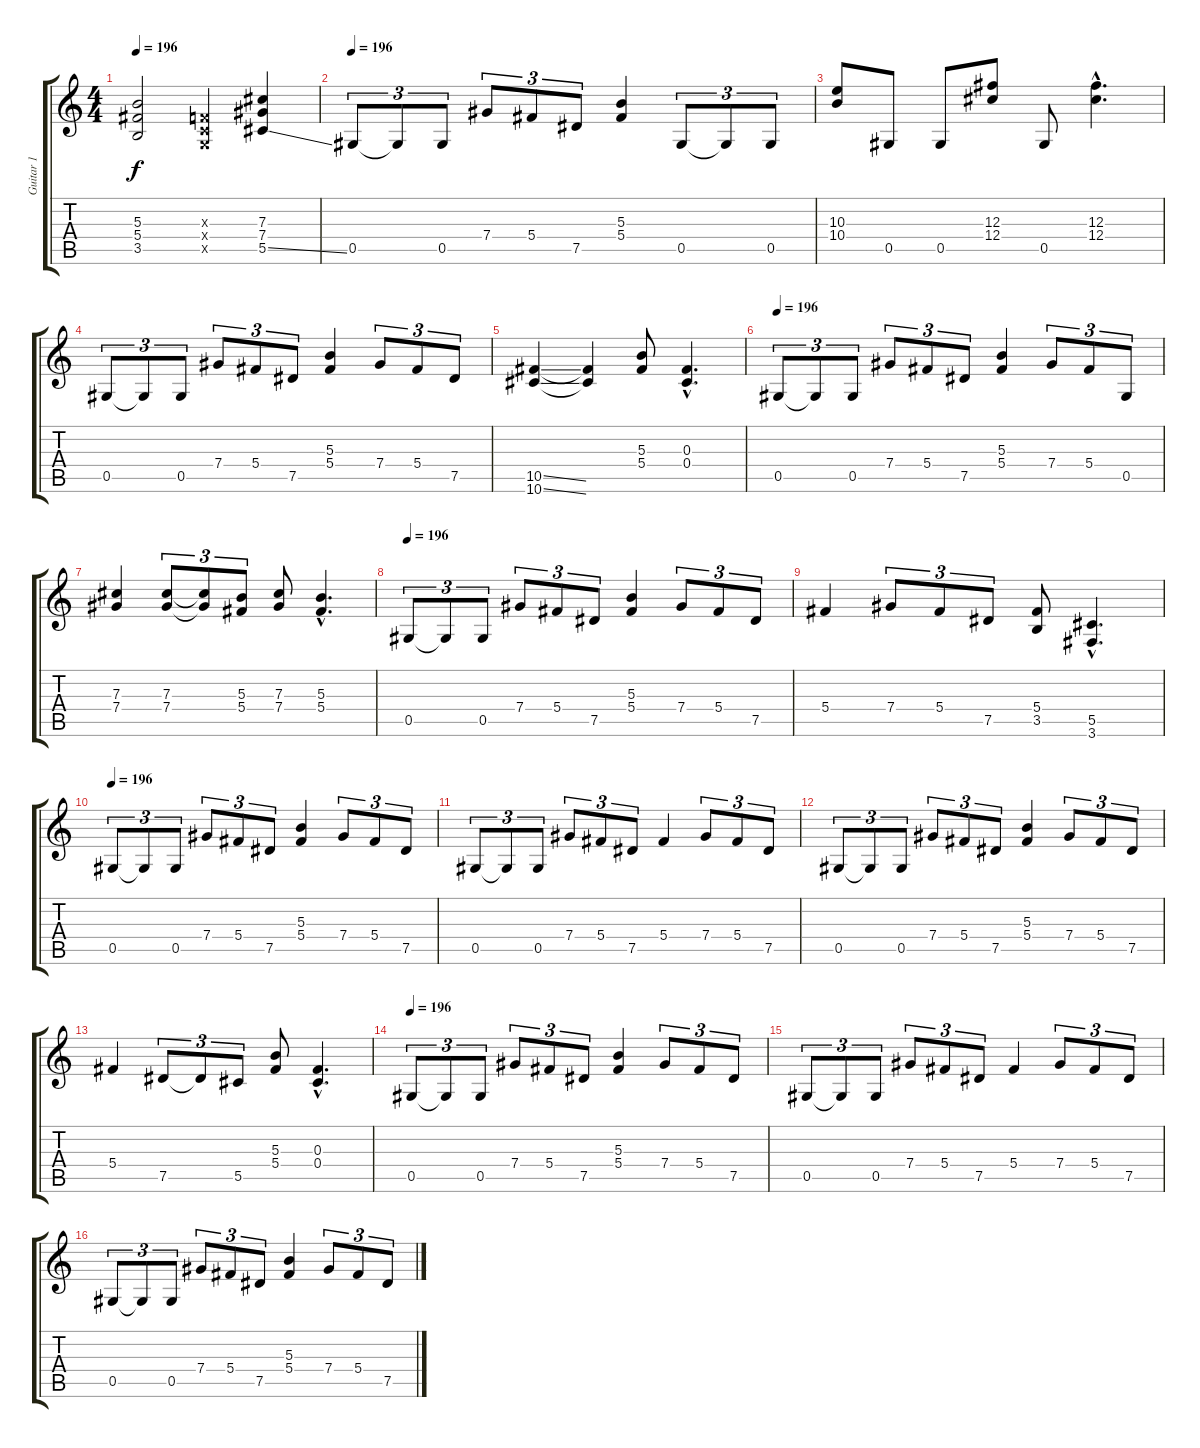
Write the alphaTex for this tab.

\track ("Guitar 1" "Guitar 1") {instrument distortionguitar}
\staff {score tabs}
\tuning (Eb4 Bb3 Gb3 Db3 Ab2 Eb2) {hide}
\ts (4 4)
\tempo 196
\clef g2
\ks c
(5.3{t} 5.4{t} 3.5{t}).2{dy f} (-1.3{x} -1.4{x} -1.5{x}).4 (7.3 7.4 5.5{ss}).4 |
\tempo 196
0.5.8{tu (3 2)} 0.5{t}.8{tu (3 2)} 0.5.8{tu (3 2)} 7.4.8{tu (3 2)} 5.4.8{tu (3 2)} 7.5.8{tu (3 2)} (5.3 5.4).4 0.5.8{tu (3 2)} 0.5{t}.8{tu (3 2)} 0.5.8{tu (3 2)} |
(10.3 10.4).8 0.5.8 0.5.8 (12.3 12.4).8 0.5.8 (12.3{hac} 12.4{hac}).4{d} |
0.5.8{tu (3 2)} 0.5{t}.8{tu (3 2)} 0.5.8{tu (3 2)} 7.4.8{tu (3 2)} 5.4.8{tu (3 2)} 7.5.8{tu (3 2)} (5.3 5.4).4 7.4.8{tu (3 2)} 5.4.8{tu (3 2)} 7.5.8{tu (3 2)} |
(10.5{ss} 10.6{ss}).4 (10.5{t} 10.6{t}).4 (5.3 5.4).8 (0.3{hac} 0.4{hac}).4{d} |
\tempo 196
0.5.8{tu (3 2)} 0.5{t}.8{tu (3 2)} 0.5.8{tu (3 2)} 7.4.8{tu (3 2)} 5.4.8{tu (3 2)} 7.5.8{tu (3 2)} (5.3 5.4).4 7.4.8{tu (3 2)} 5.4.8{tu (3 2)} 0.5.8{tu (3 2)} |
(7.3 7.4).4 (7.3 7.4).8{tu (3 2)} (7.3{t} 7.4{t}).8{tu (3 2)} (5.3 5.4).8{tu (3 2)} (7.3 7.4).8 (5.3{hac} 5.4{hac}).4{d} |
\tempo 196
0.5.8{tu (3 2)} 0.5{t}.8{tu (3 2)} 0.5.8{tu (3 2)} 7.4.8{tu (3 2)} 5.4.8{tu (3 2)} 7.5.8{tu (3 2)} (5.3 5.4).4 7.4.8{tu (3 2)} 5.4.8{tu (3 2)} 7.5.8{tu (3 2)} |
5.4.4 7.4.8{tu (3 2)} 5.4.8{tu (3 2)} 7.5.8{tu (3 2)} (5.4 3.5).8 (5.5{hac} 3.6{hac}).4{d} |
\tempo 196
0.5.8{tu (3 2)} 0.5{t}.8{tu (3 2)} 0.5.8{tu (3 2)} 7.4.8{tu (3 2)} 5.4.8{tu (3 2)} 7.5.8{tu (3 2)} (5.3 5.4).4 7.4.8{tu (3 2)} 5.4.8{tu (3 2)} 7.5.8{tu (3 2)} |
0.5.8{tu (3 2)} 0.5{t}.8{tu (3 2)} 0.5.8{tu (3 2)} 7.4.8{tu (3 2)} 5.4.8{tu (3 2)} 7.5.8{tu (3 2)} 5.4.4 7.4.8{tu (3 2)} 5.4.8{tu (3 2)} 7.5.8{tu (3 2)} |
0.5.8{tu (3 2)} 0.5{t}.8{tu (3 2)} 0.5.8{tu (3 2)} 7.4.8{tu (3 2)} 5.4.8{tu (3 2)} 7.5.8{tu (3 2)} (5.3 5.4).4 7.4.8{tu (3 2)} 5.4.8{tu (3 2)} 7.5.8{tu (3 2)} |
5.4.4 7.5.8{tu (3 2)} 7.5{t}.8{tu (3 2)} 5.5.8{tu (3 2)} (5.3 5.4).8 (0.3{hac} 0.4{hac}).4{d} |
\tempo 196
0.5.8{tu (3 2)} 0.5{t}.8{tu (3 2)} 0.5.8{tu (3 2)} 7.4.8{tu (3 2)} 5.4.8{tu (3 2)} 7.5.8{tu (3 2)} (5.3 5.4).4 7.4.8{tu (3 2)} 5.4.8{tu (3 2)} 7.5.8{tu (3 2)} |
0.5.8{tu (3 2)} 0.5{t}.8{tu (3 2)} 0.5.8{tu (3 2)} 7.4.8{tu (3 2)} 5.4.8{tu (3 2)} 7.5.8{tu (3 2)} 5.4.4 7.4.8{tu (3 2)} 5.4.8{tu (3 2)} 7.5.8{tu (3 2)} |
0.5.8{tu (3 2)} 0.5{t}.8{tu (3 2)} 0.5.8{tu (3 2)} 7.4.8{tu (3 2)} 5.4.8{tu (3 2)} 7.5.8{tu (3 2)} (5.3 5.4).4 7.4.8{tu (3 2)} 5.4.8{tu (3 2)} 7.5.8{tu (3 2)}
